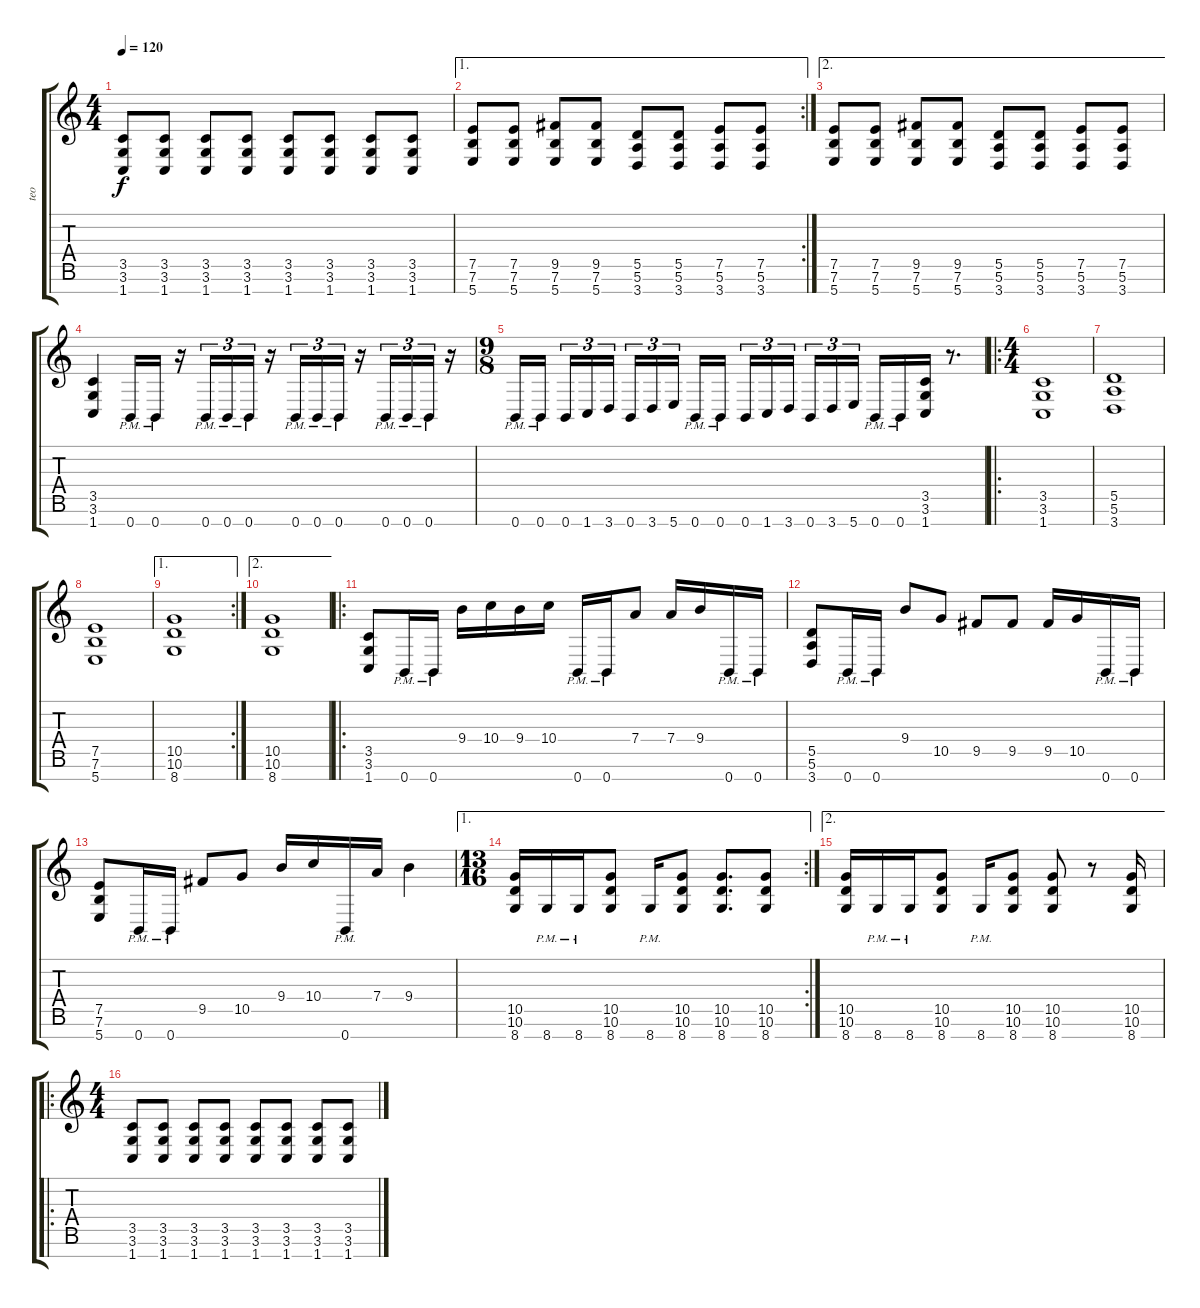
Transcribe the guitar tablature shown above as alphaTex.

\track ("teo" "teo") {instrument distortionguitar}
\staff {score tabs}
\tuning (E4 B3 G3 D3 A2 E2 B1) {hide}
\ts (4 4)
\tempo 120
\clef g2
\ks c
(3.5 3.6 1.7).8{dy f} (3.5 3.6 1.7).8 (3.5 3.6 1.7).8 (3.5 3.6 1.7).8 (3.5 3.6 1.7).8 (3.5 3.6 1.7).8 (3.5 3.6 1.7).8 (3.5 3.6 1.7).8 |
\ae 1
\rc 2
(7.5 7.6 5.7).8 (7.5 7.6 5.7).8 (9.5 7.6 5.7).8 (9.5 7.6 5.7).8 (5.5 5.6 3.7).8 (5.5 5.6 3.7).8 (7.5 5.6 3.7).8 (7.5 5.6 3.7).8 |
\ae 2
(7.5 7.6 5.7).8 (7.5 7.6 5.7).8 (9.5 7.6 5.7).8 (9.5 7.6 5.7).8 (5.5 5.6 3.7).8 (5.5 5.6 3.7).8 (7.5 5.6 3.7).8 (7.5 5.6 3.7).8 |
(3.5 3.6 1.7).4 0.7{pm}.16 0.7{pm}.16 r.16 0.7{pm}.16{tu (3 2)} 0.7{pm}.16{tu (3 2)} 0.7{pm}.16{tu (3 2)} r.16 0.7{pm}.16{tu (3 2)} 0.7{pm}.16{tu (3 2)} 0.7{pm}.16{tu (3 2)} r.16 0.7{pm}.16{tu (3 2)} 0.7{pm}.16{tu (3 2)} 0.7{pm}.16{tu (3 2)} r.16 |
\ts (9 8)
0.7{pm}.16 0.7{pm}.16{beam splitsecondary} 0.7.16{tu (3 2)} 1.7.16{tu (3 2)} 3.7.16{tu (3 2) beam splitsecondary} 0.7.16{tu (3 2)} 3.7.16{tu (3 2)} 5.7.16{tu (3 2)} 0.7{pm}.16 0.7{pm}.16{beam splitsecondary} 0.7.16{tu (3 2)} 1.7.16{tu (3 2)} 3.7.16{tu (3 2) beam splitsecondary} 0.7.16{tu (3 2)} 3.7.16{tu (3 2)} 5.7.16{tu (3 2)} 0.7{pm}.16 0.7{pm}.16 (3.5 3.6 1.7).16 r.8{d} |
\ro
\ts (4 4)
(3.5 3.6 1.7).1 |
(5.5 5.6 3.7).1 |
(7.5 7.6 5.7).1 |
\ae 1
\rc 2
(10.5 10.6 8.7).1 |
\ae 2
(10.5 10.6 8.7).1 |
\ro
(3.5 3.6 1.7).8 0.7{pm}.16 0.7{pm}.16 9.4.16 10.4.16 9.4.16 10.4.16 0.7{pm}.16 0.7{pm}.16 7.4.8 7.4.16 9.4.16 0.7{pm}.16 0.7{pm}.16 |
(5.5 5.6 3.7).8 0.7{pm}.16 0.7{pm}.16 9.4.8 10.5.8 9.5.8 9.5.8 9.5.16 10.5.16 0.7{pm}.16 0.7{pm}.16 |
(7.5 7.6 5.7).8 0.7{pm}.16 0.7{pm}.16 9.5.8 10.5.8 9.4.16 10.4.16 0.7{pm}.16 7.4.16 9.4.4 |
\ae 1
\rc 2
\ts (13 16)
(10.5 10.6 8.7).16 8.7{pm}.16 8.7{pm}.16 (10.5 10.6 8.7).8 8.7{pm}.16 (10.5 10.6 8.7).8 (10.5 10.6 8.7).8{d} (10.5 10.6 8.7).8 |
\ae 2
(10.5 10.6 8.7).16 8.7{pm}.16 8.7{pm}.16 (10.5 10.6 8.7).8 8.7{pm}.16 (10.5 10.6 8.7).8 (10.5 10.6 8.7).8 r.8 (10.5 10.6 8.7).16 |
\ro
\ts (4 4)
(3.5 3.6 1.7).8 (3.5 3.6 1.7).8 (3.5 3.6 1.7).8 (3.5 3.6 1.7).8 (3.5 3.6 1.7).8 (3.5 3.6 1.7).8 (3.5 3.6 1.7).8 (3.5 3.6 1.7).8
